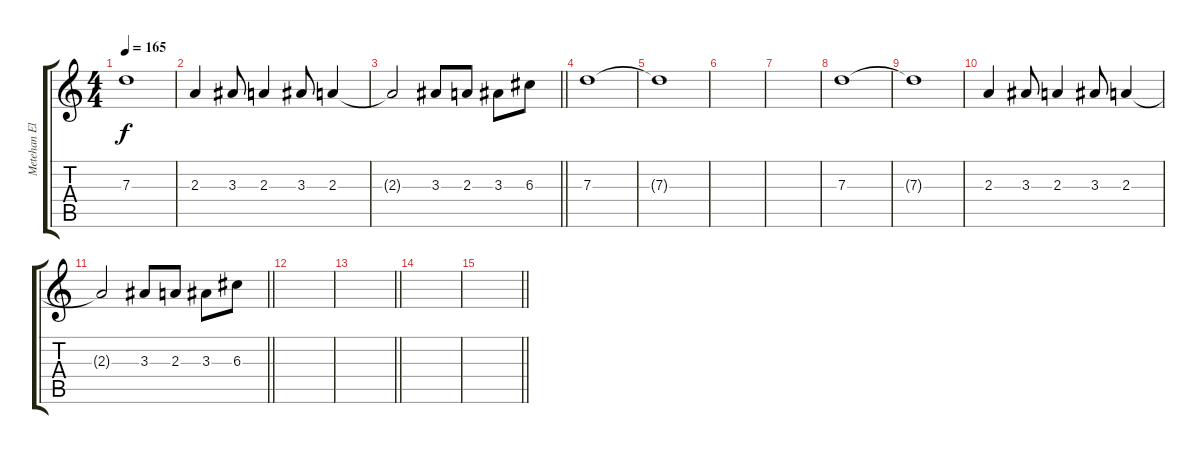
\track ("Metehan Elbasan" "Metehan El") {instrument acousticguitarnylon}
\staff {score tabs}
\tuning (E4 B3 G3 D3 A2 E2) {hide}
\ts (4 4)
\tempo 165
\clef g2
\ks c
7.3{t}.1{dy f} |
2.3.4 3.3.8 2.3.4 3.3.8 2.3.4 |
\barLineRight lightlight
2.3{t}.2 3.3.8 2.3.8 3.3.8 6.3.8 |
7.3.1 |
7.3{t}.1 |
|
|
7.3.1 |
7.3{t}.1 |
2.3.4 3.3.8 2.3.4 3.3.8 2.3.4 |
\barLineRight lightlight
2.3{t}.2 3.3.8 2.3.8 3.3.8 6.3.8 |
|
\barLineRight lightlight
|
|
\barLineRight lightlight
